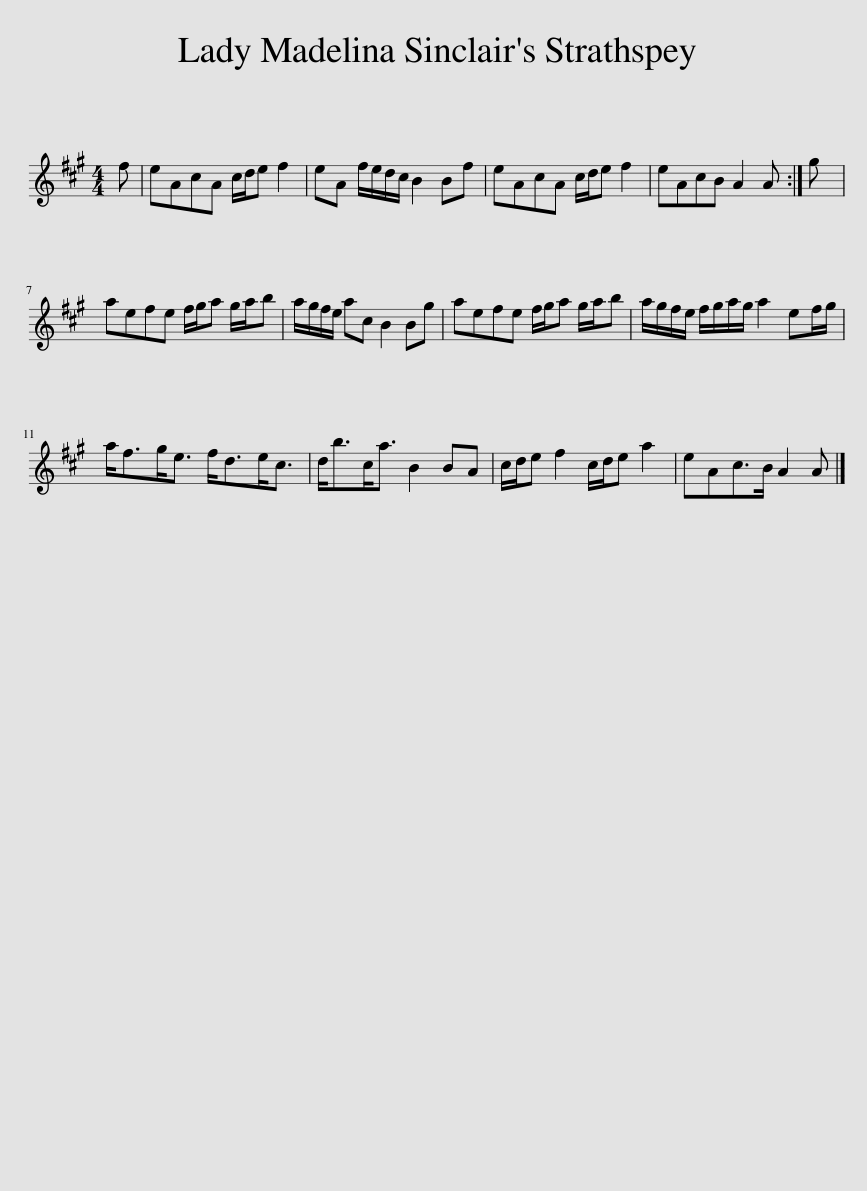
X:1
L:1/8
M:4/4
I:linebreak $
K:A
V:1 treble
V:1
 f | eAcA c/d/e f2 | eA f/e/d/c/ B2 Bf | eAcA c/d/e f2 | eAcB A2 A :| %5
 g |$ aefe f/g/a g/a/b | a/g/f/e/ ac B2 Bg | aefe f/g/a g/a/b | a/g/f/e/ f/g/a/g/ a2 ef/g/ |$ %10
 a<fg<e f<de<c | d<bc<a B2 BA | c/d/e f2 c/d/e a2 | eAc>B A2 A |] %14
